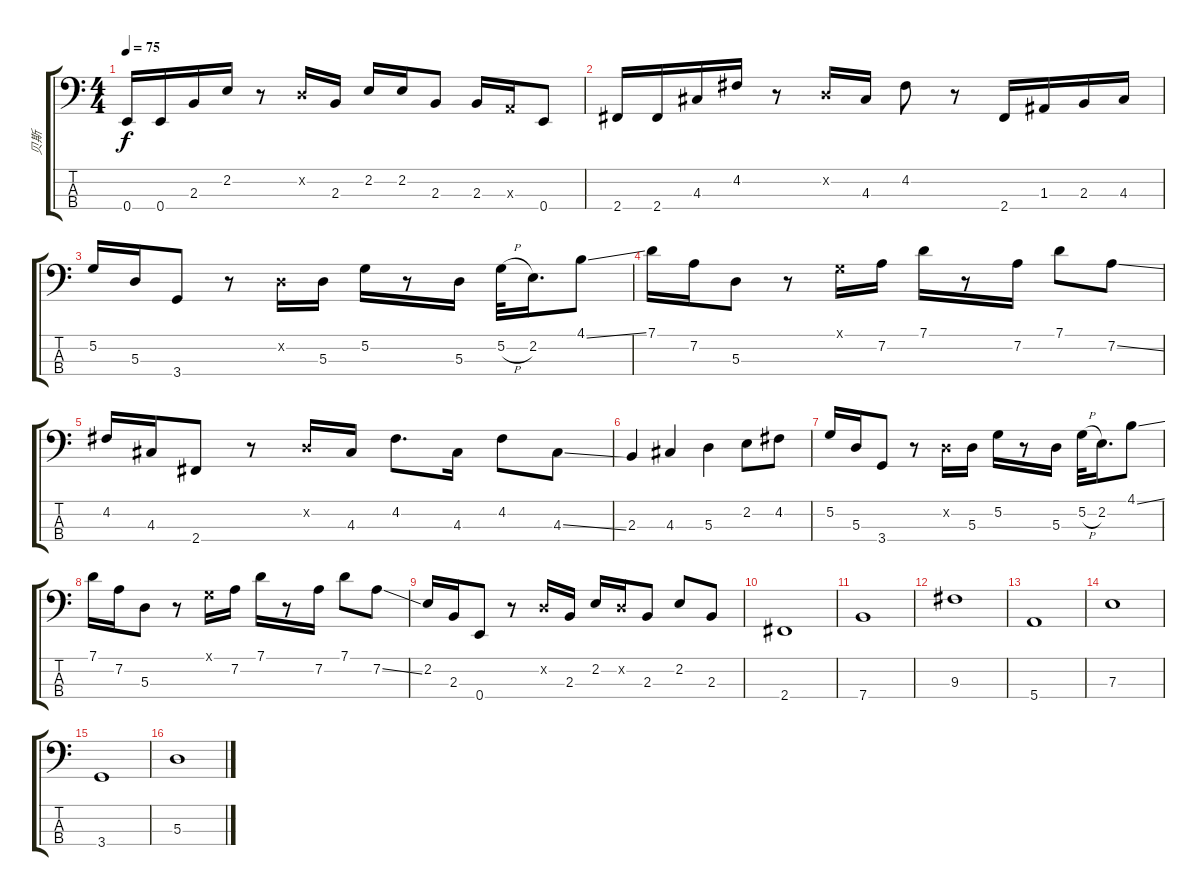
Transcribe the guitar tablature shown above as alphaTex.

\track ("贝斯" "贝斯") {instrument acousticbass}
\staff {score tabs}
\tuning (G2 D2 A1 E1) {hide}
\ts (4 4)
\tempo 75
\clef f4
\ks c
0.4.16{dy f} 0.4.16 2.3.16 2.2.16 r.8 0.2{x}.16 2.3.16 2.2.16 2.2.16 2.3.8 2.3.16 0.3{x}.16 0.4.8 |
2.4.16 2.4.16 4.3.16 4.2.16 r.8 0.2{x}.16 4.3.16 4.2.8 r.8 2.4.16 1.3.16 2.3.16 4.3.16 |
5.2.16 5.3.16 3.4.8 r.8 0.2{x}.16 5.3.16 5.2.16 r.8 5.3.16 5.2{h}.32 2.2.16{d} 4.1{ss}.8 |
7.1.16 7.2.16 5.3.8 r.8 0.1{x}.16 7.2.16 7.1.16 r.8 7.2.16 7.1.8 7.2{ss}.8 |
4.2.16 4.3.16 2.4.8 r.8 0.2{x}.16 4.3.16 4.2.8{d} 4.3.16 4.2.8 4.3{ss}.8 |
2.3.4 4.3.4 5.3.4 2.2.8 4.2.8 |
5.2.16 5.3.16 3.4.8 r.8 0.2{x}.16 5.3.16 5.2.16 r.8 5.3.16 5.2{h}.32 2.2.16{d} 4.1{ss}.8 |
7.1.16 7.2.16 5.3.8 r.8 0.1{x}.16 7.2.16 7.1.16 r.8 7.2.16 7.1.8 7.2{ss}.8 |
2.2.16 2.3.16 0.4.8 r.8 0.2{x}.16 2.3.16 2.2.16 0.2{x}.16 2.3.8 2.2.8 2.3.8 |
2.4.1 |
7.4.1 |
9.3.1 |
5.4.1 |
7.3.1 |
3.4.1 |
5.3.1
